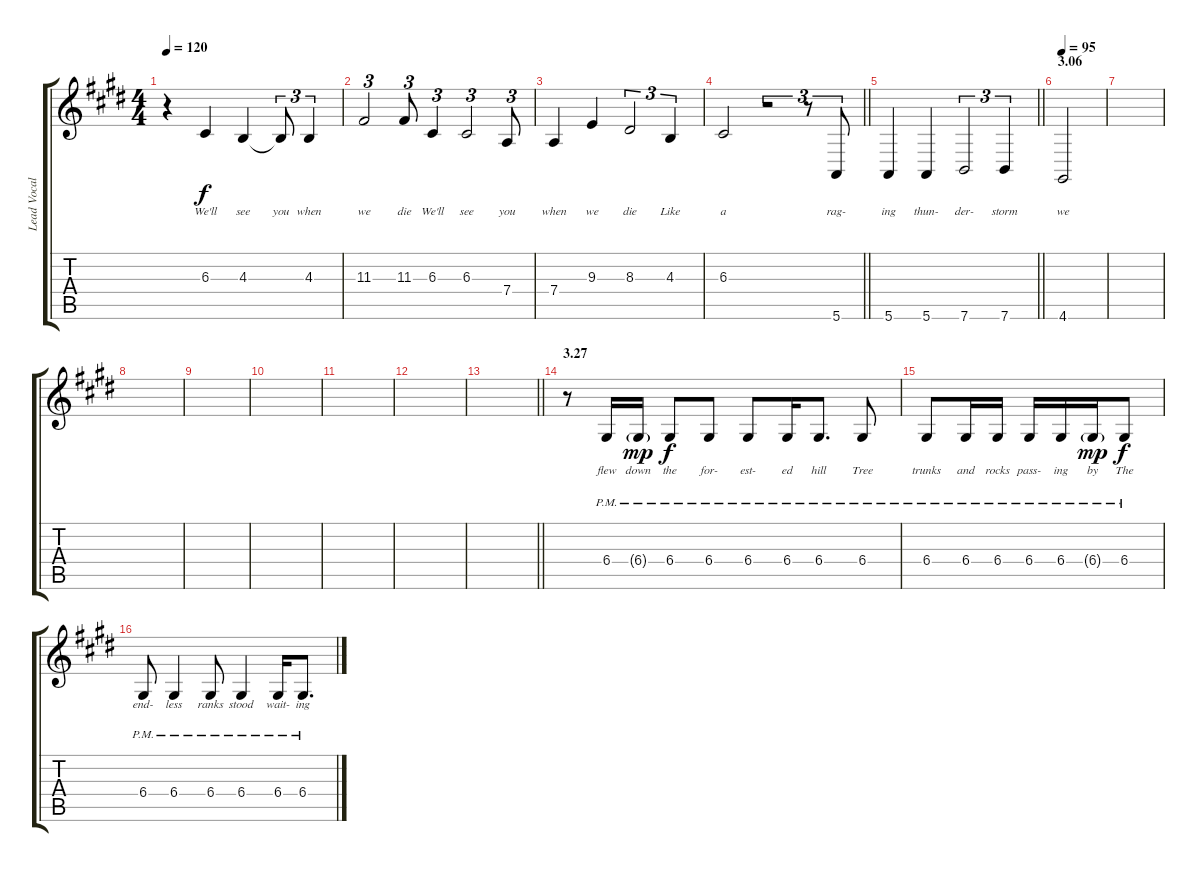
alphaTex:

\track ("Lead Vocals" "Lead Vocal") {instrument lead6voice}
\staff {score tabs}
\tuning (E4 B3 G3 D3 A2 E2) {hide}
\ts (4 4)
\tempo 120
\clef g2
\ks c#minor
r.4{dy f} 6.3.4{lyrics (0 "We'll") lyrics (1 "") lyrics (2 "") lyrics (3 "") lyrics (4 "")} 4.3.4{lyrics (0 "see") lyrics (1 "") lyrics (2 "") lyrics (3 "") lyrics (4 "")} 4.3{t}.8{tu (3 2) lyrics (0 "you") lyrics (1 "") lyrics (2 "") lyrics (3 "") lyrics (4 "")} 4.3.4{tu (3 2) lyrics (0 "when") lyrics (1 "") lyrics (2 "") lyrics (3 "") lyrics (4 "")} |
11.3.2{tu (3 2) lyrics (0 "we") lyrics (1 "") lyrics (2 "") lyrics (3 "") lyrics (4 "")} 11.3.8{tu (3 2) lyrics (0 "die") lyrics (1 "") lyrics (2 "") lyrics (3 "") lyrics (4 "")} 6.3.4{tu (3 2) lyrics (0 "We'll") lyrics (1 "") lyrics (2 "") lyrics (3 "") lyrics (4 "")} 6.3.2{tu (3 2) lyrics (0 "see") lyrics (1 "") lyrics (2 "") lyrics (3 "") lyrics (4 "")} 7.4.8{tu (3 2) lyrics (0 "you") lyrics (1 "") lyrics (2 "") lyrics (3 "") lyrics (4 "")} |
7.4.4{lyrics (0 "when") lyrics (1 "") lyrics (2 "") lyrics (3 "") lyrics (4 "")} 9.3.4{lyrics (0 "we") lyrics (1 "") lyrics (2 "") lyrics (3 "") lyrics (4 "")} 8.3.2{tu (3 2) lyrics (0 "die") lyrics (1 "") lyrics (2 "") lyrics (3 "") lyrics (4 "")} 4.3.4{tu (3 2) lyrics (0 "Like") lyrics (1 "") lyrics (2 "") lyrics (3 "") lyrics (4 "")} |
\barLineRight lightlight
6.3.2{lyrics (0 "a") lyrics (1 "") lyrics (2 "") lyrics (3 "") lyrics (4 "")} r.2{tu (3 2)} r.8{tu (3 2)} 5.6.8{tu (3 2) lyrics (0 "rag-") lyrics (1 "") lyrics (2 "") lyrics (3 "") lyrics (4 "")} |
\barLineRight lightlight
5.6.4{lyrics (0 "ing") lyrics (1 "") lyrics (2 "") lyrics (3 "") lyrics (4 "")} 5.6.4{lyrics (0 "thun-") lyrics (1 "") lyrics (2 "") lyrics (3 "") lyrics (4 "")} 7.6.2{tu (3 2) lyrics (0 "der-") lyrics (1 "") lyrics (2 "") lyrics (3 "") lyrics (4 "")} 7.6.4{tu (3 2) lyrics (0 "storm") lyrics (1 "") lyrics (2 "") lyrics (3 "") lyrics (4 "")} |
\section ("" "3.06")
\tempo 95
4.6.2{lyrics (0 "we") lyrics (1 "") lyrics (2 "") lyrics (3 "") lyrics (4 "")} |
|
|
|
|
|
|
\barLineRight lightlight
|
\section ("" "3.27")
r.8 6.4{pm}.16{lyrics (0 "flew") lyrics (1 "") lyrics (2 "") lyrics (3 "") lyrics (4 "")} 6.4{g pm}.16{lyrics (0 "down") lyrics (1 "") lyrics (2 "") lyrics (3 "") lyrics (4 "") dy mp} 6.4{pm}.8{lyrics (0 "the") lyrics (1 "") lyrics (2 "") lyrics (3 "") lyrics (4 "") dy f} 6.4{pm}.8{lyrics (0 "for-") lyrics (1 "") lyrics (2 "") lyrics (3 "") lyrics (4 "")} 6.4{pm}.8{lyrics (0 "est-") lyrics (1 "") lyrics (2 "") lyrics (3 "") lyrics (4 "")} 6.4{pm}.16{lyrics (0 "ed") lyrics (1 "") lyrics (2 "") lyrics (3 "") lyrics (4 "")} 6.4{pm}.8{d lyrics (0 "hill") lyrics (1 "") lyrics (2 "") lyrics (3 "") lyrics (4 "")} 6.4{pm}.8{lyrics (0 "Tree") lyrics (1 "") lyrics (2 "") lyrics (3 "") lyrics (4 "")} |
6.4{pm}.8{lyrics (0 "trunks") lyrics (1 "") lyrics (2 "") lyrics (3 "") lyrics (4 "")} 6.4{pm}.16{lyrics (0 "and") lyrics (1 "") lyrics (2 "") lyrics (3 "") lyrics (4 "")} 6.4{pm}.16{lyrics (0 "rocks") lyrics (1 "") lyrics (2 "") lyrics (3 "") lyrics (4 "")} 6.4{pm}.16{lyrics (0 "pass-") lyrics (1 "") lyrics (2 "") lyrics (3 "") lyrics (4 "")} 6.4{pm}.16{lyrics (0 "ing") lyrics (1 "") lyrics (2 "") lyrics (3 "") lyrics (4 "")} 6.4{g pm}.16{lyrics (0 "by") lyrics (1 "") lyrics (2 "") lyrics (3 "") lyrics (4 "") dy mp} 6.4{pm}.8{lyrics (0 "The") lyrics (1 "") lyrics (2 "") lyrics (3 "") lyrics (4 "") dy f} |
6.4{pm}.8{lyrics (0 "end-") lyrics (1 "") lyrics (2 "") lyrics (3 "") lyrics (4 "")} 6.4{pm}.4{lyrics (0 "less") lyrics (1 "") lyrics (2 "") lyrics (3 "") lyrics (4 "")} 6.4{pm}.8{lyrics (0 "ranks") lyrics (1 "") lyrics (2 "") lyrics (3 "") lyrics (4 "")} 6.4{pm}.4{lyrics (0 "stood") lyrics (1 "") lyrics (2 "") lyrics (3 "") lyrics (4 "")} 6.4{pm}.16{lyrics (0 "wait-") lyrics (1 "") lyrics (2 "") lyrics (3 "") lyrics (4 "")} 6.4{pm}.8{d lyrics (0 "ing") lyrics (1 "") lyrics (2 "") lyrics (3 "") lyrics (4 "")}
